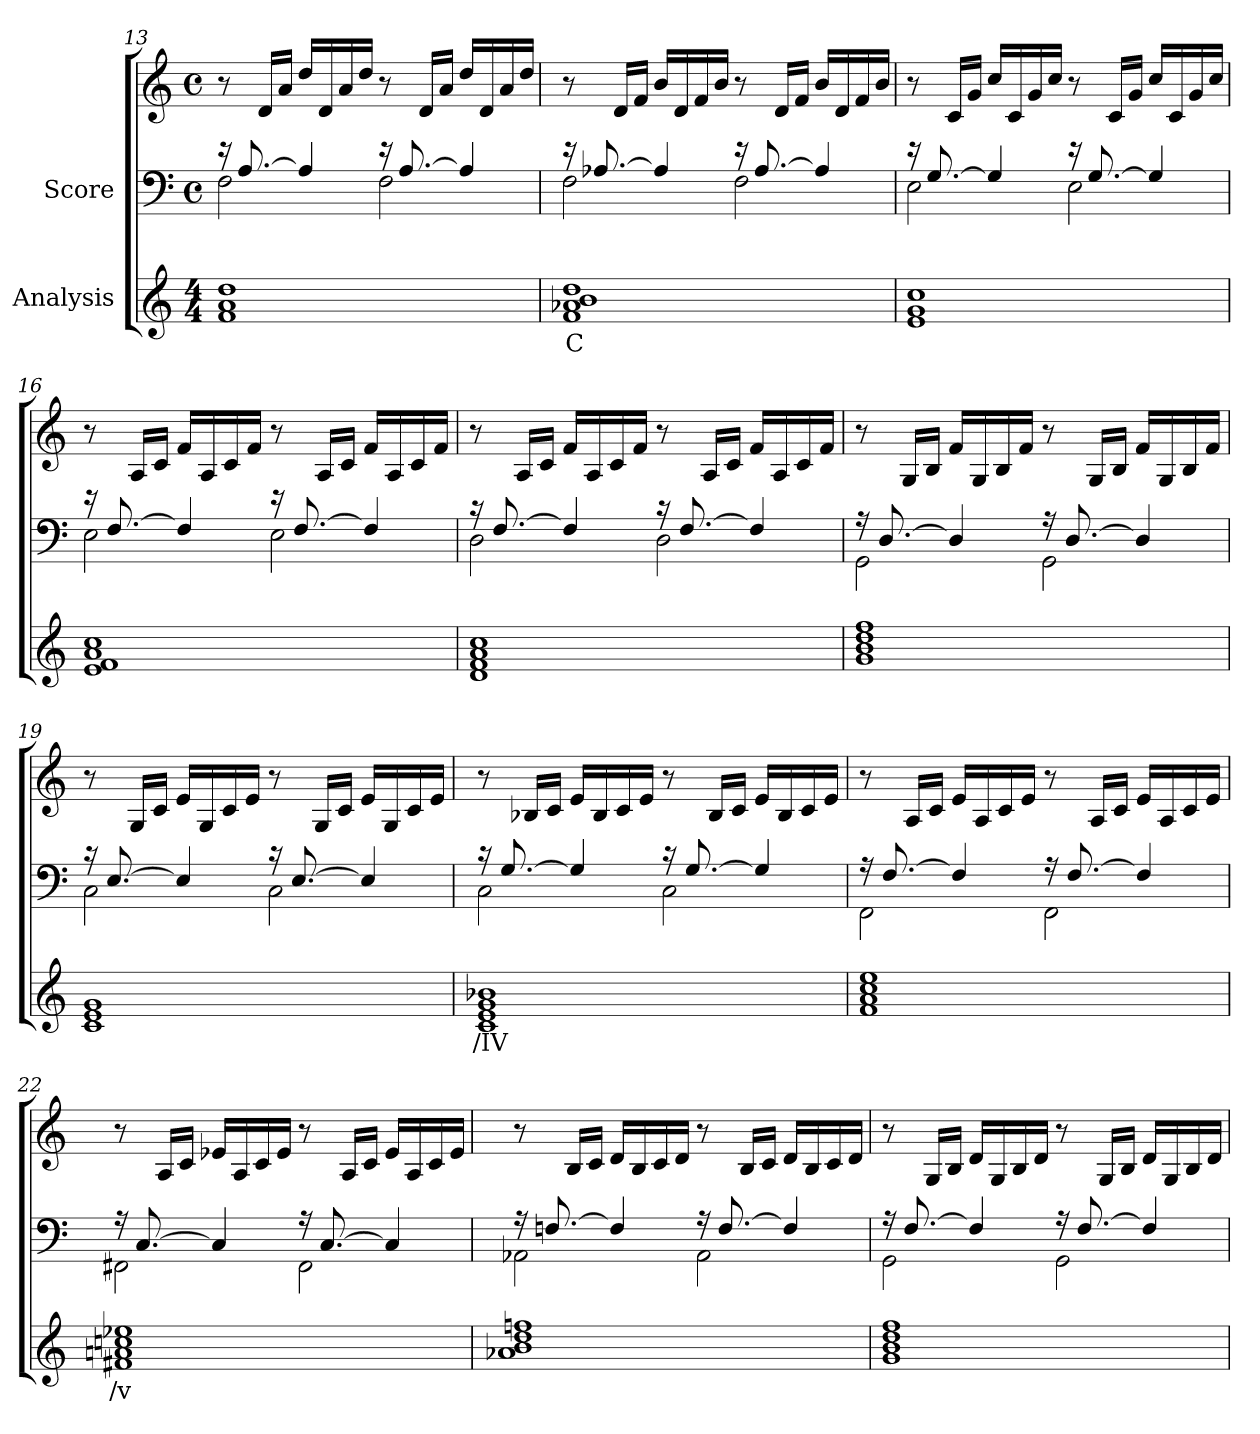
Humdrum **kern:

**kern	**text	**kern	**kern
*part2	*part2	*part1	*part1
*staff3	*staff3	*staff2	*staff1
*I"Analysis	*	*I"Score	*
!!LO:LB:g=z
*clefG2	*	*clefF4	*clefG2
*k[]	*	*k[]	*k[]
*M4/4	*	*M4/4	*M4/4
*	*	*met(c)	*met(c)
=13	=13	=13	=13
*	*	*^	*
1f 1a 1dd	.	16r	2F\	8r
.	.	[8.A/	.	.
.	.	.	.	16d/LL
.	.	.	.	16a/JJ
.	.	4A/]	.	16dd/LL
.	.	.	.	16d/
.	.	.	.	16a/
.	.	.	.	16dd/JJ
.	.	16r	2F\	8r
.	.	[8.A/	.	.
.	.	.	.	16d/LL
.	.	.	.	16a/JJ
.	.	4A/]	.	16dd/LL
.	.	.	.	16d/
.	.	.	.	16a/
.	.	.	.	16dd/JJ
=14	=14	=14	=14	=14
!	!LO:LY:b	!	!	!
1f 1a-X 1b 1dd	C	16r	2F\	8r
.	.	[8.A-X/	.	.
.	.	.	.	16d/LL
.	.	.	.	16f/JJ
.	.	4A-/]	.	16b/LL
.	.	.	.	16d/
.	.	.	.	16f/
.	.	.	.	16b/JJ
.	.	16r	2F\	8r
.	.	[8.A-/	.	.
.	.	.	.	16d/LL
.	.	.	.	16f/JJ
.	.	4A-/]	.	16b/LL
.	.	.	.	16d/
.	.	.	.	16f/
.	.	.	.	16b/JJ
!!LO:PB:g=z
=15	=15	=15	=15	=15
1e 1g 1cc	.	16r	2E\	8r
.	.	[8.G/	.	.
.	.	.	.	16c/LL
.	.	.	.	16g/JJ
.	.	4G/]	.	16cc/LL
.	.	.	.	16c/
.	.	.	.	16g/
.	.	.	.	16cc/JJ
.	.	16r	2E\	8r
.	.	[8.G/	.	.
.	.	.	.	16c/LL
.	.	.	.	16g/JJ
.	.	4G/]	.	16cc/LL
.	.	.	.	16c/
.	.	.	.	16g/
.	.	.	.	16cc/JJ
=16	=16	=16	=16	=16
1e 1f 1a 1cc	.	16r	2E\	8r
.	.	[8.F/	.	.
.	.	.	.	16A/LL
.	.	.	.	16c/JJ
.	.	4F/]	.	16f/LL
.	.	.	.	16A/
.	.	.	.	16c/
.	.	.	.	16f/JJ
.	.	16r	2E\	8r
.	.	[8.F/	.	.
.	.	.	.	16A/LL
.	.	.	.	16c/JJ
.	.	4F/]	.	16f/LL
.	.	.	.	16A/
.	.	.	.	16c/
.	.	.	.	16f/JJ
!!LO:LB:g=z
=17	=17	=17	=17	=17
1d 1f 1a 1cc	.	16r	2D\	8r
.	.	[8.F/	.	.
.	.	.	.	16A/LL
.	.	.	.	16c/JJ
.	.	4F/]	.	16f/LL
.	.	.	.	16A/
.	.	.	.	16c/
.	.	.	.	16f/JJ
.	.	16r	2D\	8r
.	.	[8.F/	.	.
.	.	.	.	16A/LL
.	.	.	.	16c/JJ
.	.	4F/]	.	16f/LL
.	.	.	.	16A/
.	.	.	.	16c/
.	.	.	.	16f/JJ
=18	=18	=18	=18	=18
1g 1b 1dd 1ff	.	16r	2GG\	8r
.	.	[8.D/	.	.
.	.	.	.	16G/LL
.	.	.	.	16B/JJ
.	.	4D/]	.	16f/LL
.	.	.	.	16G/
.	.	.	.	16B/
.	.	.	.	16f/JJ
.	.	16r	2GG\	8r
.	.	[8.D/	.	.
.	.	.	.	16G/LL
.	.	.	.	16B/JJ
.	.	4D/]	.	16f/LL
.	.	.	.	16G/
.	.	.	.	16B/
.	.	.	.	16f/JJ
!!LO:LB:g=z
=19	=19	=19	=19	=19
1c 1e 1g	.	16r	2C\	8r
.	.	[8.E/	.	.
.	.	.	.	16G/LL
.	.	.	.	16c/JJ
.	.	4E/]	.	16e/LL
.	.	.	.	16G/
.	.	.	.	16c/
.	.	.	.	16e/JJ
.	.	16r	2C\	8r
.	.	[8.E/	.	.
.	.	.	.	16G/LL
.	.	.	.	16c/JJ
.	.	4E/]	.	16e/LL
.	.	.	.	16G/
.	.	.	.	16c/
.	.	.	.	16e/JJ
=20	=20	=20	=20	=20
!	!LO:LY:b	!	!	!
1c 1e 1g 1b-X	/IV	16r	2C\	8r
.	.	[8.G/	.	.
.	.	.	.	16B-X/LL
.	.	.	.	16c/JJ
.	.	4G/]	.	16e/LL
.	.	.	.	16B-/
.	.	.	.	16c/
.	.	.	.	16e/JJ
.	.	16r	2C\	8r
.	.	[8.G/	.	.
.	.	.	.	16B-/LL
.	.	.	.	16c/JJ
.	.	4G/]	.	16e/LL
.	.	.	.	16B-/
.	.	.	.	16c/
.	.	.	.	16e/JJ
!!LO:LB:g=z
=21	=21	=21	=21	=21
1f 1a 1cc 1ee	.	16r	2FF\	8r
.	.	[8.F/	.	.
.	.	.	.	16A/LL
.	.	.	.	16c/JJ
.	.	4F/]	.	16e/LL
.	.	.	.	16A/
.	.	.	.	16c/
.	.	.	.	16e/JJ
.	.	16r	2FF\	8r
.	.	[8.F/	.	.
.	.	.	.	16A/LL
.	.	.	.	16c/JJ
.	.	4F/]	.	16e/LL
.	.	.	.	16A/
.	.	.	.	16c/
.	.	.	.	16e/JJ
=22	=22	=22	=22	=22
!	!LO:LY:b	!	!	!
1f#X 1an 1ccn 1ee-X	/v	16r	2FF#X\	8r
.	.	[8.C/	.	.
.	.	.	.	16A/LL
.	.	.	.	16c/JJ
.	.	4C/]	.	16e-X/LL
.	.	.	.	16A/
.	.	.	.	16c/
.	.	.	.	16e-/JJ
.	.	16r	2FF#\	8r
.	.	[8.C/	.	.
.	.	.	.	16A/LL
.	.	.	.	16c/JJ
.	.	4C/]	.	16e-/LL
.	.	.	.	16A/
.	.	.	.	16c/
.	.	.	.	16e-/JJ
!!LO:PB:g=z
=23	=23	=23	=23	=23
1a-X 1b 1dd 1ffn	.	16r	2AA-X\	8r
.	.	[8.Fni/	.	.
.	.	.	.	16B/LL
.	.	.	.	16c/JJ
.	.	4F/]	.	16d/LL
.	.	.	.	16B/
.	.	.	.	16c/
.	.	.	.	16d/JJ
.	.	16r	2AA-\	8r
.	.	[8.F/	.	.
.	.	.	.	16B/LL
.	.	.	.	16c/JJ
.	.	4F/]	.	16d/LL
.	.	.	.	16B/
.	.	.	.	16c/
.	.	.	.	16d/JJ
=24	=24	=24	=24	=24
1g 1b 1dd 1ff	.	16r	2GG\	8r
.	.	[8.F/	.	.
.	.	.	.	16G/LL
.	.	.	.	16B/JJ
.	.	4F/]	.	16d/LL
.	.	.	.	16G/
.	.	.	.	16B/
.	.	.	.	16d/JJ
.	.	16r	2GG\	8r
.	.	[8.F/	.	.
.	.	.	.	16G/LL
.	.	.	.	16B/JJ
.	.	4F/]	.	16d/LL
.	.	.	.	16G/
.	.	.	.	16B/
.	.	.	.	16d/JJ
*	*	*v	*v	*
=	=	=	=
*-	*-	*-	*-
